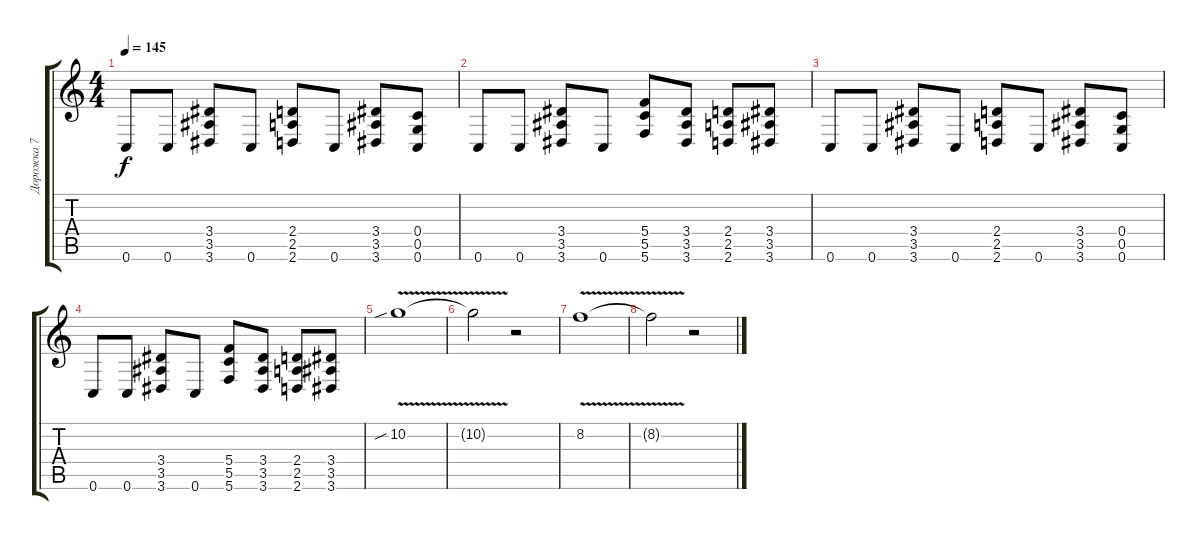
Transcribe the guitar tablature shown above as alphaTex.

\track ("Дорожка 7" "Дорожка 7") {instrument distortionguitar}
\staff {score tabs}
\tuning (D4 A3 F3 C3 G2 C2) {hide}
\ts (4 4)
\tempo 145
\clef g2
\ks c
0.6.8{dy f} 0.6.8 (3.4 3.5 3.6).8 0.6.8 (2.4 2.5 2.6).8 0.6.8 (3.4 3.5 3.6).8 (0.4 0.5 0.6).8 |
0.6.8 0.6.8 (3.4 3.5 3.6).8 0.6.8 (5.4 5.5 5.6).8 (3.4 3.5 3.6).8 (2.4 2.5 2.6).8 (3.4 3.5 3.6).8 |
0.6.8 0.6.8 (3.4 3.5 3.6).8 0.6.8 (2.4 2.5 2.6).8 0.6.8 (3.4 3.5 3.6).8 (0.4 0.5 0.6).8 |
0.6.8 0.6.8 (3.4 3.5 3.6).8 0.6.8 (5.4 5.5 5.6).8 (3.4 3.5 3.6).8 (2.4 2.5 2.6).8 (3.4 3.5 3.6).8 |
10.2{v sib}.1{volume 10} |
10.2{t}.2{volume 3} r.2{volume 10} |
8.2{v}.1 |
8.2{t}.2{volume 3} r.2{volume 12}
